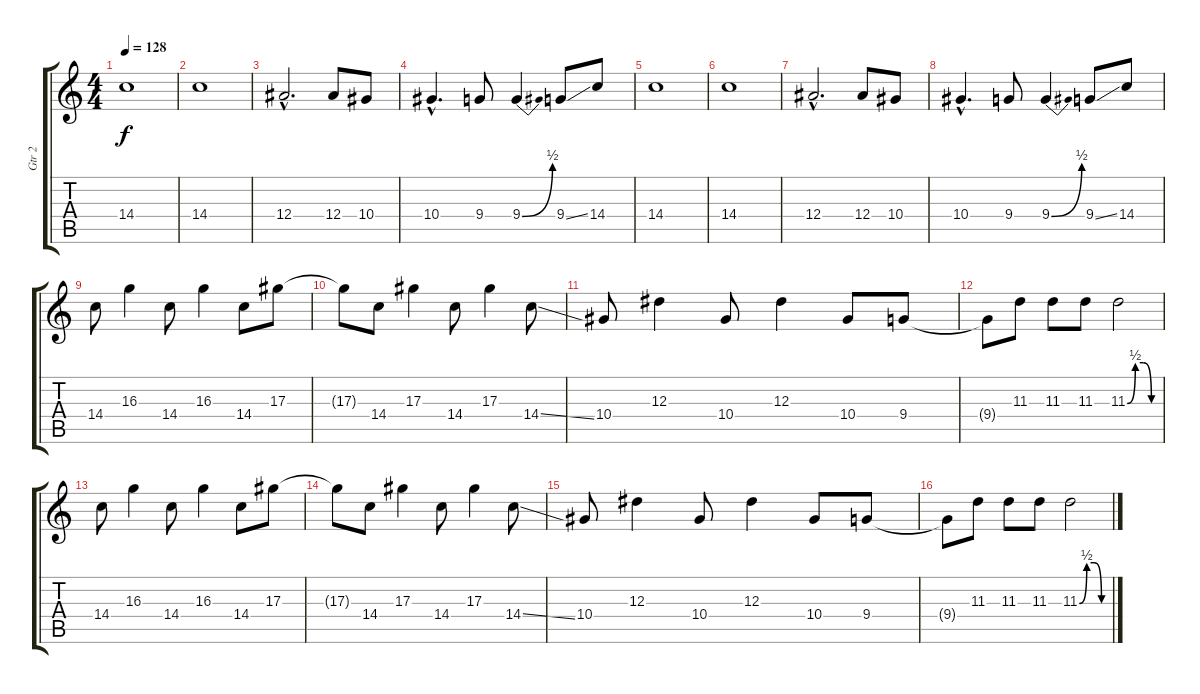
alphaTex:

\track ("Gtr 2" "Gtr 2") {instrument electricguitarjazz}
\staff {score tabs}
\tuning (C4 G3 Eb3 Bb2 F2 C2) {hide}
\ts (4 4)
\tempo 128
\clef g2
\ks c
14.4.1{dy f} |
14.4.1 |
12.4{hac}.2{d} 12.4.8 10.4.8 |
10.4{hac}.4{d} 9.4.8 9.4{be (bend 0 0 60 2)}.4 9.4{ss}.8 14.4.8 |
14.4.1 |
14.4.1 |
12.4{hac}.2{d} 12.4.8 10.4.8 |
10.4{hac}.4{d} 9.4.8 9.4{be (bend 0 0 60 2)}.4 9.4{ss}.8 14.4.8 |
14.4.8 16.3.4 14.4.8 16.3.4 14.4.8 17.3.8 |
17.3{t}.8 14.4.8 17.3.4 14.4.8 17.3.4 14.4{ss}.8 |
10.4.8 12.3.4 10.4.8 12.3.4 10.4.8 9.4.8 |
9.4{t}.8 11.3.8 11.3.8 11.3.8 11.3{be (custom 0 0 15 2 30 2 45 0 60 0)}.2 |
14.4.8 16.3.4 14.4.8 16.3.4 14.4.8 17.3.8 |
17.3{t}.8 14.4.8 17.3.4 14.4.8 17.3.4 14.4{ss}.8 |
10.4.8 12.3.4 10.4.8 12.3.4 10.4.8 9.4.8 |
9.4{t}.8 11.3.8 11.3.8 11.3.8 11.3{be (custom 0 0 15 2 30 2 45 0 60 0)}.2
